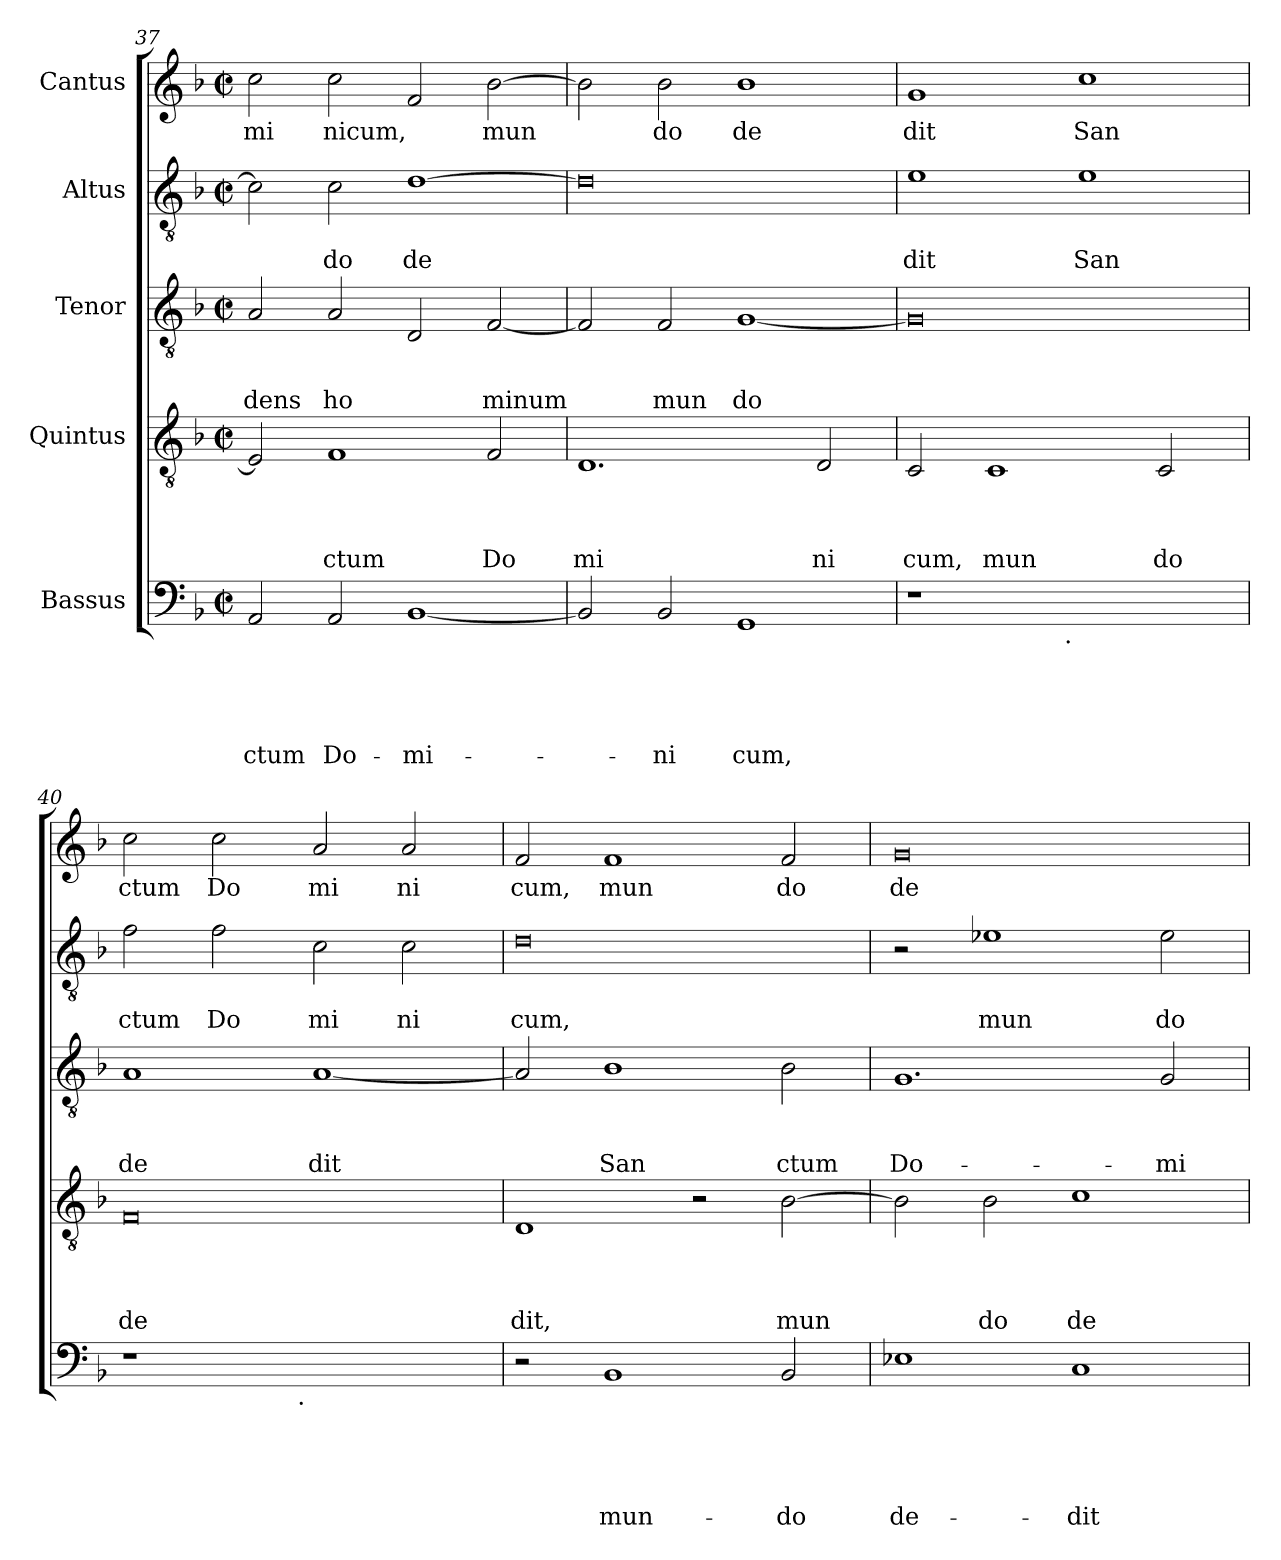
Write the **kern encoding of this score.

**kern	**text	**text	**text	**text	**text	**kern	**text	**text	**text	**text	**kern	**text	**text	**text	**kern	**text	**text	**kern	**text
*part5	*part5	*part5	*part5	*part5	*part5	*part4	*part4	*part4	*part4	*part4	*part3	*part3	*part3	*part3	*part2	*part2	*part2	*part1	*part1
*staff5	*staff5	*staff5	*staff5	*staff5	*staff5	*staff4	*staff4	*staff4	*staff4	*staff4	*staff3	*staff3	*staff3	*staff3	*staff2	*staff2	*staff2	*staff1	*staff1
*I"Bassus	*	*	*	*	*	*I"Quintus	*	*	*	*	*I"Tenor	*	*	*	*I"Altus	*	*	*I"Cantus	*
*clefF4	*	*	*	*	*	*clefGv2	*	*	*	*	*clefGv2	*	*	*	*clefGv2	*	*	*clefG2	*
*k[b-]	*	*	*	*	*	*k[b-]	*	*	*	*	*k[b-]	*	*	*	*k[b-]	*	*	*k[b-]	*
*F:	*	*	*	*	*	*F:	*	*	*	*	*F:	*	*	*	*F:	*	*	*F:	*
*M2/2	*	*	*	*	*	*M2/2	*	*	*	*	*M2/2	*	*	*	*M2/2	*	*	*M2/2	*
*met(c|)	*	*	*	*	*	*met(c|)	*	*	*	*	*met(c|)	*	*	*	*met(c|)	*	*	*met(c|)	*
=37	=37	=37	=37	=37	=37	=37	=37	=37	=37	=37	=37	=37	=37	=37	=37	=37	=37	=37	=37
!	!	!	!	!	!LO:LY:b	!	!	!	!	!	!	!	!	!LO:LY:b	!	!	!	!	!LO:LY:b
2AA/	.	.	.	.	-ctum	2E/]	.	.	.	.	2A/	.	.	dens	2c\]	.	.	2cc\	mi
!	!	!	!	!	!LO:LY:b	!	!	!	!	!LO:LY:b	!	!	!	!LO:LY:b	!	!	!LO:LY:b	!	!LO:LY:b
2AA/	.	.	.	.	Do-	1F	.	.	.	ctum	2A/	.	.	ho	2c\	.	do	2cc\	nicum,
!	!	!	!	!	!LO:LY:b	!	!	!	!	!	!	!	!	!	!	!	!LO:LY:b	!	!
[<1BB-	.	.	.	.	-mi-	.	.	.	.	.	2D/	.	.	.	[>1d	.	de	2f/	.
!	!	!	!	!	!	!	!	!	!	!LO:LY:b	!	!	!	!LO:LY:b	!	!	!	!	!LO:LY:b
.	.	.	.	.	.	2F/	.	.	.	Do	[<2F/	.	.	minum	.	.	.	[>2b-\	mun
=38	=38	=38	=38	=38	=38	=38	=38	=38	=38	=38	=38	=38	=38	=38	=38	=38	=38	=38	=38
!	!	!	!	!	!	!	!	!	!	!LO:LY:b	!	!	!	!	!	!	!	!	!
2BB-/]	.	.	.	.	.	1.D	.	.	.	mi	2F/]	.	.	.	0d]	.	.	2b-\]	.
!	!	!	!	!	!LO:LY:b	!	!	!	!	!	!	!	!	!LO:LY:b	!	!	!	!	!LO:LY:b
2BB-/	.	.	.	.	-ni	.	.	.	.	.	2F/	.	.	mun	.	.	.	2b-\	do
!	!	!	!	!	!LO:LY:b	!	!	!	!	!	!	!	!	!LO:LY:b	!	!	!	!	!LO:LY:b
1GG	.	.	.	.	cum,	.	.	.	.	.	[<1G	.	.	do	.	.	.	1b-	de
!	!	!	!	!	!	!	!	!	!	!LO:LY:b	!	!	!	!	!	!	!	!	!
.	.	.	.	.	.	2D/	.	.	.	ni	.	.	.	.	.	.	.	.	.
=39	=39	=39	=39	=39	=39	=39	=39	=39	=39	=39	=39	=39	=39	=39	=39	=39	=39	=39	=39
!	!	!	!	!	!	!	!	!	!	!LO:LY:b	!	!	!	!	!	!	!LO:LY:b	!	!LO:LY:b
*^	*	*	*	*	*	*	*	*	*	*	*	*	*	*	*	*	*	*	*
1r	2ryy	.	.	.	.	.	2C/	.	.	.	cum,	0G]	.	.	.	1e	.	dit	1g	dit
!	!	!	!	!	!	!	!	!	!	!	!LO:LY:b	!	!	!	!	!	!	!	!	!
.	4...ryy	.	.	.	.	.	1C	.	.	.	mun	.	.	.	.	.	.	.	.	.
!	!LO:TX:b:t=.	!	!	!	!	!	!	!	!	!	!	!	!	!	!	!	!	!	!	!
.	1ryy	.	.	.	.	.	.	.	.	.	.	.	.	.	.	.	.	.	.	.
!	!	!	!	!	!	!	!	!	!	!	!	!	!	!	!	!	!	!LO:LY:b	!	!LO:LY:b
1ryy	.	.	.	.	.	.	.	.	.	.	.	.	.	.	.	1e	.	San	1cc	San
!	!	!	!	!	!	!	!	!	!	!	!LO:LY:b	!	!	!	!	!	!	!	!	!
.	.	.	.	.	.	.	2C/	.	.	.	do	.	.	.	.	.	.	.	.	.
.	32ryy	.	.	.	.	.	.	.	.	.	.	.	.	.	.	.	.	.	.	.
=40	=40	=40	=40	=40	=40	=40	=40	=40	=40	=40	=40	=40	=40	=40	=40	=40	=40	=40	=40	=40
!	!	!	!	!	!	!	!	!	!	!	!LO:LY:b	!	!	!	!LO:LY:b	!	!	!LO:LY:b	!	!LO:LY:b
1r	2ryy	.	.	.	.	.	0F	.	.	.	de	1A	.	.	de	2f\	.	ctum	2cc\	ctum
!	!	!	!	!	!	!	!	!	!	!	!	!	!	!	!	!	!	!LO:LY:b	!	!LO:LY:b
.	4...ryy	.	.	.	.	.	.	.	.	.	.	.	.	.	.	2f\	.	Do	2cc\	Do
!	!LO:TX:b:t=.	!	!	!	!	!	!	!	!	!	!	!	!	!	!	!	!	!	!	!
.	1ryy	.	.	.	.	.	.	.	.	.	.	.	.	.	.	.	.	.	.	.
!	!	!	!	!	!	!	!	!	!	!	!	!	!	!	!LO:LY:b	!	!	!LO:LY:b	!	!LO:LY:b
1ryy	.	.	.	.	.	.	.	.	.	.	.	[>1A	.	.	dit	2c\	.	mi	2a/	mi
!	!	!	!	!	!	!	!	!	!	!	!	!	!	!	!	!	!	!LO:LY:b	!	!LO:LY:b
.	.	.	.	.	.	.	.	.	.	.	.	.	.	.	.	2c\	.	ni	2a/	ni
.	32ryy	.	.	.	.	.	.	.	.	.	.	.	.	.	.	.	.	.	.	.
!!LO:PB:g=z
=41	=41	=41	=41	=41	=41	=41	=41	=41	=41	=41	=41	=41	=41	=41	=41	=41	=41	=41	=41	=41
!	!	!	!	!	!	!	!	!	!	!	!LO:LY:b	!	!	!	!	!	!	!LO:LY:b	!	!LO:LY:b
*v	*v	*	*	*	*	*	*	*	*	*	*	*	*	*	*	*	*	*	*	*
2r	.	.	.	.	.	1D	.	.	.	dit,	2A/]	.	.	.	0d	.	cum,	2f/	cum,
!	!	!	!	!	!LO:LY:b	!	!	!	!	!	!	!	!	!LO:LY:b	!	!	!	!	!LO:LY:b
1BB-	.	.	.	.	mun-	.	.	.	.	.	1B-	.	.	San	.	.	.	1f	mun
.	.	.	.	.	.	2r	.	.	.	.	.	.	.	.	.	.	.	.	.
!	!	!	!	!	!LO:LY:b	!	!	!	!	!LO:LY:b	!	!	!	!LO:LY:b	!	!	!	!	!LO:LY:b
2BB-/	.	.	.	.	-do	[>2B-\	.	.	.	mun	2B-\	.	.	ctum	.	.	.	2f/	do
=42	=42	=42	=42	=42	=42	=42	=42	=42	=42	=42	=42	=42	=42	=42	=42	=42	=42	=42	=42
!	!	!	!	!	!LO:LY:b	!	!	!	!	!	!	!	!	!LO:LY:b	!	!	!	!	!LO:LY:b
1E-	.	.	.	.	de-	2B-\]	.	.	.	.	1.G	.	.	Do-	2r	.	.	0g	de
!	!	!	!	!	!	!	!	!	!	!LO:LY:b	!	!	!	!	!	!	!LO:LY:b	!	!
.	.	.	.	.	.	2B-\	.	.	.	do	.	.	.	.	1e-X	.	mun	.	.
!	!	!	!	!	!LO:LY:b	!	!	!	!	!LO:LY:b	!	!	!	!	!	!	!	!	!
1C	.	.	.	.	-dit	1c	.	.	.	de	.	.	.	.	.	.	.	.	.
!	!	!	!	!	!	!	!	!	!	!	!	!	!	!LO:LY:b	!	!	!LO:LY:b	!	!
.	.	.	.	.	.	.	.	.	.	.	2G/	.	.	-mi-	2e-\	.	do	.	.
=	=	=	=	=	=	=	=	=	=	=	=	=	=	=	=	=	=	=	=
*-	*-	*-	*-	*-	*-	*-	*-	*-	*-	*-	*-	*-	*-	*-	*-	*-	*-	*-	*-
